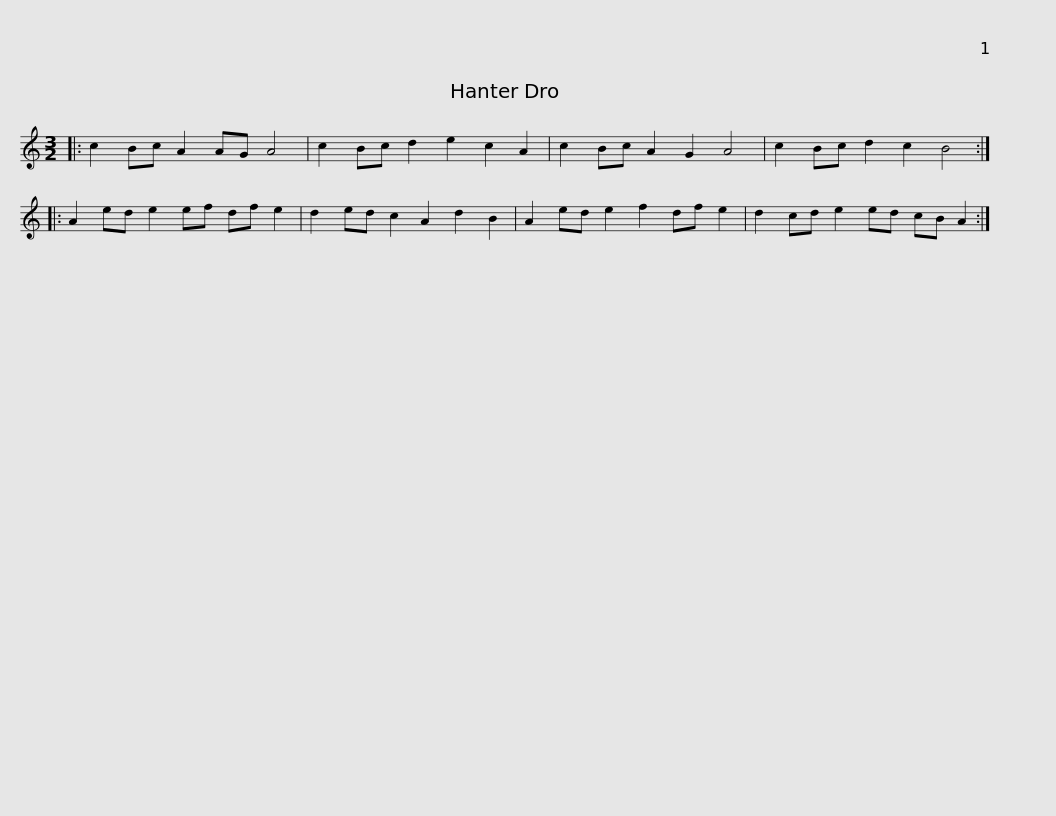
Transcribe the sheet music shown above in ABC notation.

X:1
L:1/8
M:3/2
I:linebreak $
K:C
V:1 treble
V:1
|: c2 Bc A2 AG A4 | c2 Bc d2 e2 c2 A2 | c2 Bc A2 G2 A4 | c2 Bc d2 c2 B4 :: A2 ed e2 ef df e2 |$ %5
 d2 ed c2 A2 d2 B2 | A2 ed e2 f2 df e2 | d2 cd e2 ed cB A2 :| %8
